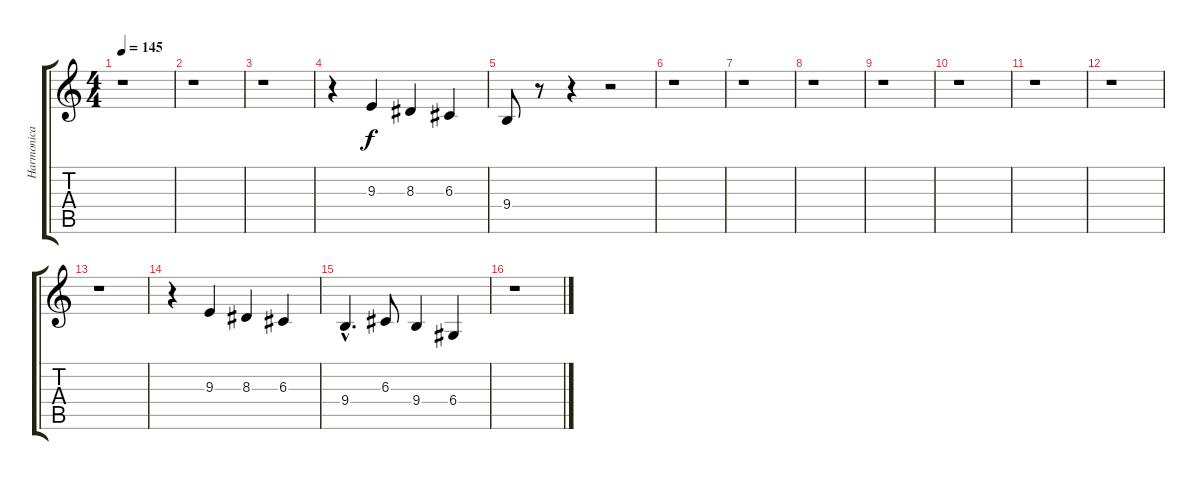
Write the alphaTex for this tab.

\track ("Harmonica" "Harmonica") {instrument harmonica}
\staff {score tabs}
\tuning (E4 B3 G3 D3 A2 E2) {hide}
\ts (4 4)
\tempo 145
\clef g2
\ks c
r.1{dy f} |
r.1 |
r.1 |
r.4 9.3.4 8.3.4 6.3.4 |
9.4.8 r.8 r.4 r.2 |
r.1 |
r.1 |
r.1 |
r.1 |
r.1 |
r.1 |
r.1 |
r.1 |
r.4 9.3.4 8.3.4 6.3.4 |
9.4{hac}.4{d} 6.3.8 9.4.4 6.4.4 |
r.1
